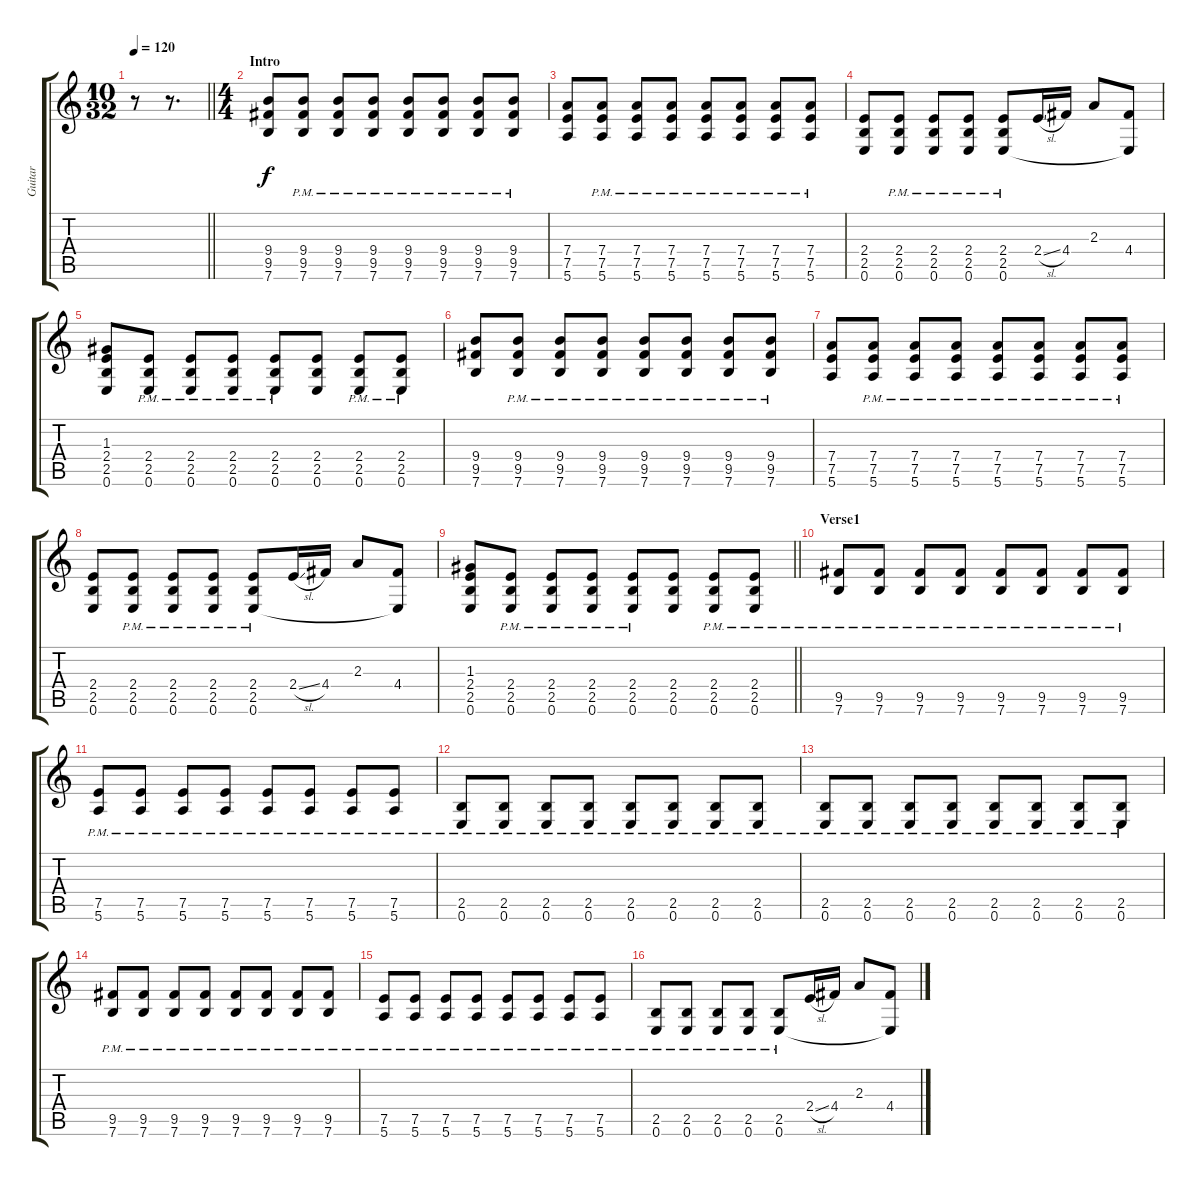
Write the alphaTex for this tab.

\track ("Guitar" "Guitar") {instrument distortionguitar}
\staff {score tabs}
\tuning (E4 B3 G3 D3 A2 E2) {hide}
\ts (10 32)
\tempo 120
\clef g2
\barLineRight lightlight
\ks c
r.8{dy f instrument distortionguitar} r.8{d} |
\ts (4 4)
\section ("" "Intro")
(9.4 9.5 7.6).8 (9.4{pm} 9.5{pm} 7.6{pm}).8 (9.4{pm} 9.5{pm} 7.6{pm}).8 (9.4{pm} 9.5{pm} 7.6{pm}).8 (9.4{pm} 9.5{pm} 7.6{pm}).8 (9.4{pm} 9.5{pm} 7.6{pm}).8 (9.4{pm} 9.5{pm} 7.6{pm}).8 (9.4{pm} 9.5{pm} 7.6{pm}).8 |
(7.4 7.5 5.6).8 (7.4{pm} 7.5{pm} 5.6{pm}).8 (7.4{pm} 7.5{pm} 5.6{pm}).8 (7.4{pm} 7.5{pm} 5.6{pm}).8 (7.4{pm} 7.5{pm} 5.6{pm}).8 (7.4{pm} 7.5{pm} 5.6{pm}).8 (7.4{pm} 7.5{pm} 5.6{pm}).8 (7.4{pm} 7.5{pm} 5.6{pm}).8 |
(2.4 2.5 0.6).8 (2.4{pm} 2.5{pm} 0.6{pm}).8 (2.4{pm} 2.5{pm} 0.6{pm}).8 (2.4{pm} 2.5{pm} 0.6{pm}).8 (2.4{pm} 2.5{pm} 0.6{pm}).8 2.4{sl}.16 4.4.16 2.3.8 (4.4 0.6{t}).8 |
(1.3 2.4 2.5 0.6).8 (2.4{pm} 2.5{pm} 0.6{pm}).8 (2.4{pm} 2.5{pm} 0.6{pm}).8 (2.4{pm} 2.5{pm} 0.6{pm}).8 (2.4{pm} 2.5{pm} 0.6{pm}).8 (2.4 2.5 0.6).8 (2.4{pm} 2.5{pm} 0.6{pm}).8 (2.4{pm} 2.5{pm} 0.6{pm}).8 |
(9.4 9.5 7.6).8 (9.4{pm} 9.5{pm} 7.6{pm}).8 (9.4{pm} 9.5{pm} 7.6{pm}).8 (9.4{pm} 9.5{pm} 7.6{pm}).8 (9.4{pm} 9.5{pm} 7.6{pm}).8 (9.4{pm} 9.5{pm} 7.6{pm}).8 (9.4{pm} 9.5{pm} 7.6{pm}).8 (9.4{pm} 9.5{pm} 7.6{pm}).8 |
(7.4 7.5 5.6).8 (7.4{pm} 7.5{pm} 5.6{pm}).8 (7.4{pm} 7.5{pm} 5.6{pm}).8 (7.4{pm} 7.5{pm} 5.6{pm}).8 (7.4{pm} 7.5{pm} 5.6{pm}).8 (7.4{pm} 7.5{pm} 5.6{pm}).8 (7.4{pm} 7.5{pm} 5.6{pm}).8 (7.4{pm} 7.5{pm} 5.6{pm}).8 |
(2.4 2.5 0.6).8 (2.4{pm} 2.5{pm} 0.6{pm}).8 (2.4{pm} 2.5{pm} 0.6{pm}).8 (2.4{pm} 2.5{pm} 0.6{pm}).8 (2.4{pm} 2.5{pm} 0.6{pm}).8 2.4{sl}.16 4.4.16 2.3.8 (4.4 0.6{t}).8 |
\barLineRight lightlight
(1.3 2.4 2.5 0.6).8 (2.4{pm} 2.5{pm} 0.6{pm}).8 (2.4{pm} 2.5{pm} 0.6{pm}).8 (2.4{pm} 2.5{pm} 0.6{pm}).8 (2.4{pm} 2.5{pm} 0.6{pm}).8 (2.4 2.5 0.6).8 (2.4{pm} 2.5{pm} 0.6{pm}).8 (2.4{pm} 2.5{pm} 0.6{pm}).8 |
\section ("" "Verse1")
(9.5{pm} 7.6{pm}).8 (9.5{pm} 7.6{pm}).8 (9.5{pm} 7.6{pm}).8 (9.5{pm} 7.6{pm}).8 (9.5{pm} 7.6{pm}).8 (9.5{pm} 7.6{pm}).8 (9.5{pm} 7.6{pm}).8 (9.5{pm} 7.6{pm}).8 |
(7.5{pm} 5.6{pm}).8 (7.5{pm} 5.6{pm}).8 (7.5{pm} 5.6{pm}).8 (7.5{pm} 5.6{pm}).8 (7.5{pm} 5.6{pm}).8 (7.5{pm} 5.6{pm}).8 (7.5{pm} 5.6{pm}).8 (7.5{pm} 5.6{pm}).8 |
(2.5{pm} 0.6{pm}).8 (2.5{pm} 0.6{pm}).8 (2.5{pm} 0.6{pm}).8 (2.5{pm} 0.6{pm}).8 (2.5{pm} 0.6{pm}).8 (2.5{pm} 0.6{pm}).8 (2.5{pm} 0.6{pm}).8 (2.5{pm} 0.6{pm}).8 |
(2.5{pm} 0.6{pm}).8 (2.5{pm} 0.6{pm}).8 (2.5{pm} 0.6{pm}).8 (2.5{pm} 0.6{pm}).8 (2.5{pm} 0.6{pm}).8 (2.5{pm} 0.6{pm}).8 (2.5{pm} 0.6{pm}).8 (2.5{pm} 0.6{pm}).8 |
(9.5{pm} 7.6{pm}).8 (9.5{pm} 7.6{pm}).8 (9.5{pm} 7.6{pm}).8 (9.5{pm} 7.6{pm}).8 (9.5{pm} 7.6{pm}).8 (9.5{pm} 7.6{pm}).8 (9.5{pm} 7.6{pm}).8 (9.5{pm} 7.6{pm}).8 |
(7.5{pm} 5.6{pm}).8 (7.5{pm} 5.6{pm}).8 (7.5{pm} 5.6{pm}).8 (7.5{pm} 5.6{pm}).8 (7.5{pm} 5.6{pm}).8 (7.5{pm} 5.6{pm}).8 (7.5{pm} 5.6{pm}).8 (7.5{pm} 5.6{pm}).8 |
(2.5{pm} 0.6{pm}).8 (2.5{pm} 0.6{pm}).8 (2.5{pm} 0.6{pm}).8 (2.5{pm} 0.6{pm}).8 (2.5{pm} 0.6{pm}).8 2.4{sl}.16 4.4.16 2.3.8 (4.4 0.6{t}).8
